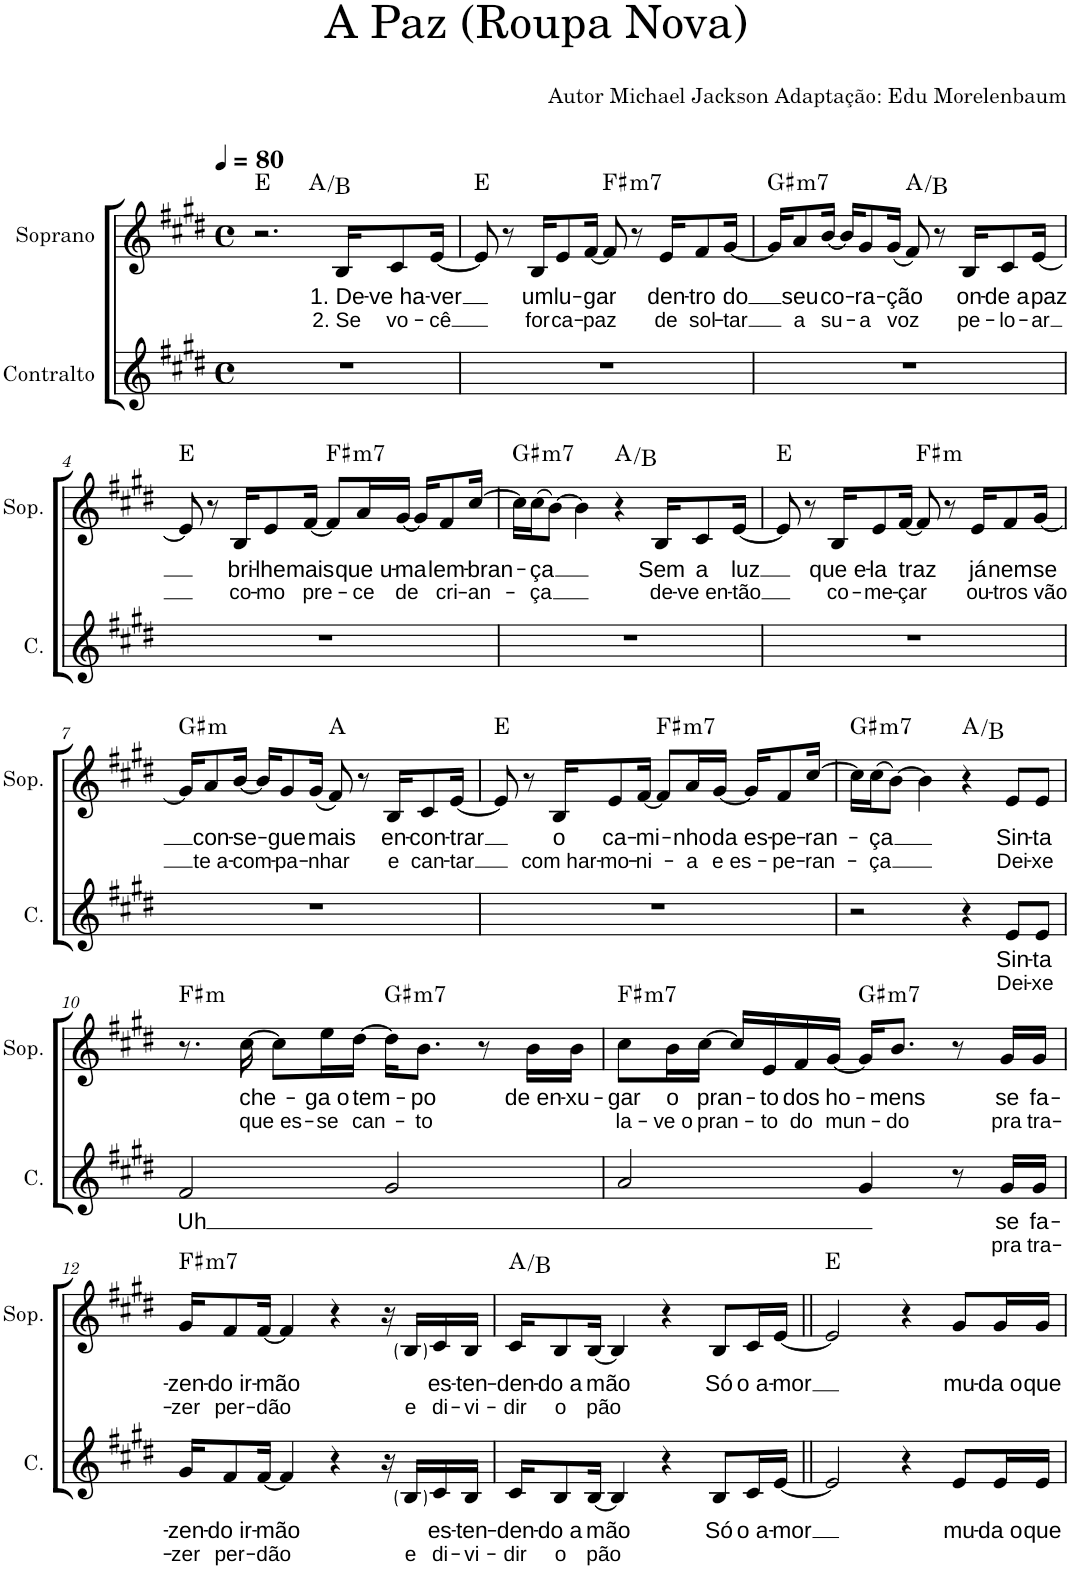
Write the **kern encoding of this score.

**kern	**text	**text	**kern	**text	**text	**harte
*part2	*part2	*part2	*part1	*part1	*part1	*part1
*staff2	*staff2	*staff2	*staff1	*staff1	*staff1	*
*I"Contralto	*	*	*I"Soprano	*	*	*
*I'C.	*	*	*I'Sop.	*	*	*
*clefG2	*	*	*clefG2	*	*	*
*k[f#c#g#d#]	*	*	*k[f#c#g#d#]	*	*	*
*M4/4	*	*	*M4/4	*	*	*
*met(c)	*	*	*met(c)	*	*	*
=1	=1	=1	=1	=1	=1	=1
*	*	*	*^	*	*	*
1r	.	.	2.r	2ryy	.	.	E:maj
.	.	.	.	2ryy	.	.	A:maj/2
!	!	!	!	!	!LO:LY:b	!LO:LY:b	!
.	.	.	16B/KL	.	1. De-	2. Se	.
!	!	!	!	!	!LO:LY:b	!LO:LY:b	!
.	.	.	8c#/	.	-ve ha-	vo-	.
!	!	!	!	!	!LO:LY:b	!LO:LY:b	!
.	.	.	[16e/Jk	.	-ver	-cê	.
*	*	*	*v	*v	*	*	*
=2	=2	=2	=2	=2	=2	=2
1r	.	.	8e/]	.	.	E:maj
.	.	.	8r	.	.	.
!	!	!	!	!LO:LY:b	!LO:LY:b	!
.	.	.	16B/KL	um	for	.
!	!	!	!	!LO:LY:b	!LO:LY:b	!
.	.	.	8e/	lu-	ca-	.
!	!	!	!	!LO:LY:b	!LO:LY:b	!
.	.	.	[16f#/Jk	-gar	-paz	.
!	!	!	!	!	!	!LO:H:kt=m7
.	.	.	8f#/]	.	.	F#:min7
.	.	.	8r	.	.	.
!	!	!	!	!LO:LY:b	!LO:LY:b	!
.	.	.	16e/KL	den-	de	.
!	!	!	!	!LO:LY:b	!LO:LY:b	!
.	.	.	8f#/	-tro	sol-	.
!	!	!	!	!LO:LY:b	!LO:LY:b	!
.	.	.	[16g#/Jk	do	-tar	.
=3	=3	=3	=3	=3	=3	=3
!	!	!	!	!	!	!LO:H:kt=m7
1r	.	.	16g#/KL]	.	.	G#:min7
!	!	!	!	!LO:LY:b	!LO:LY:b	!
.	.	.	8a/	seu	a	.
!	!	!	!	!LO:LY:b	!LO:LY:b	!
.	.	.	[16b/Jk	co-	su-	.
.	.	.	16b/KL]	.	.	.
!	!	!	!	!LO:LY:b	!LO:LY:b	!
.	.	.	8g#/	-ra-	-a	.
!	!	!	!	!LO:LY:b	!LO:LY:b	!
.	.	.	(16g#/Jk	-ção	voz	.
.	.	.	8f#/)	.	.	A:maj/2
.	.	.	8r	.	.	.
!	!	!	!	!LO:LY:b	!LO:LY:b	!
.	.	.	16B/KL	on-	pe-	.
!	!	!	!	!LO:LY:b	!LO:LY:b	!
.	.	.	8c#/	-de a	-lo-	.
!	!	!	!	!LO:LY:b	!LO:LY:b	!
.	.	.	[16e/Jk	paz	-ar	.
!!LO:LB:g=z
=4	=4	=4	=4	=4	=4	=4
1r	.	.	8e/]	.	.	E:maj
.	.	.	8r	.	.	.
!	!	!	!	!LO:LY:b	!LO:LY:b	!
.	.	.	16B/KL	bri-	co-	.
!	!	!	!	!LO:LY:b	!LO:LY:b	!
.	.	.	8e/	-lhe	-mo	.
!	!	!	!	!LO:LY:b	!LO:LY:b	!
.	.	.	[16f#/Jk	mais	pre-	.
!	!	!	!	!	!	!LO:H:kt=m7
.	.	.	8f#/L]	.	.	F#:min7
!	!	!	!	!LO:LY:b	!LO:LY:b	!
.	.	.	16a/L	que u-	-ce	.
!	!	!	!	!LO:LY:b	!LO:LY:b	!
.	.	.	[16g#/JJ	-ma	de	.
.	.	.	16g#/KL]	.	.	.
!	!	!	!	!LO:LY:b	!LO:LY:b	!
.	.	.	8f#/	lem-	cri-	.
!	!	!	!	!LO:LY:b	!LO:LY:b	!
.	.	.	[16cc#/Jk	-bran-	-an-	.
=5	=5	=5	=5	=5	=5	=5
!	!	!	!	!	!	!LO:H:kt=m7
1r	.	.	16cc#\LL]	.	.	G#:min7
!	!	!	!	!LO:LY:b	!LO:LY:b	!
.	.	.	(16cc#\J	-ça	-ça	.
.	.	.	[8b\J)	.	.	.
.	.	.	4b\]	.	.	.
.	.	.	4r	.	.	A:maj/2
!	!	!	!	!LO:LY:b	!LO:LY:b	!
.	.	.	16B/KL	Sem	de-	.
!	!	!	!	!LO:LY:b	!LO:LY:b	!
.	.	.	8c#/	a	-ve en-	.
!	!	!	!	!LO:LY:b	!LO:LY:b	!
.	.	.	[16e/Jk	luz	-tão	.
=6	=6	=6	=6	=6	=6	=6
1r	.	.	8e/]	.	.	E:maj
.	.	.	8r	.	.	.
!	!	!	!	!LO:LY:b	!LO:LY:b	!
.	.	.	16B/KL	que e-	co-	.
!	!	!	!	!LO:LY:b	!LO:LY:b	!
.	.	.	8e/	-la	-me-	.
!	!	!	!	!LO:LY:b	!LO:LY:b	!
.	.	.	[16f#/Jk	traz	-çar	.
!	!	!	!	!	!	!LO:H:kt=m
.	.	.	8f#/]	.	.	F#:min
.	.	.	8r	.	.	.
!	!	!	!	!LO:LY:b	!LO:LY:b	!
.	.	.	16e/KL	já	ou-	.
!	!	!	!	!LO:LY:b	!LO:LY:b	!
.	.	.	8f#/	nem	-tros	.
!	!	!	!	!LO:LY:b	!LO:LY:b	!
.	.	.	[16g#/Jk	se	vão	.
!!LO:LB:g=z
=7	=7	=7	=7	=7	=7	=7
!	!	!	!	!	!	!LO:H:kt=m
1r	.	.	16g#/KL]	.	.	G#:min
!	!	!	!	!LO:LY:b	!LO:LY:b	!
.	.	.	8a/	con-	te a-	.
!	!	!	!	!LO:LY:b	!LO:LY:b	!
.	.	.	[16b/Jk	-se-	-com-	.
.	.	.	16b/KL]	.	.	.
!	!	!	!	!LO:LY:b	!LO:LY:b	!
.	.	.	8g#/	-gue	-pa-	.
!	!	!	!	!LO:LY:b	!LO:LY:b	!
.	.	.	(16g#/Jk	mais	-nhar	.
.	.	.	8f#/)	.	.	A:maj
.	.	.	8r	.	.	.
!	!	!	!	!LO:LY:b	!LO:LY:b	!
.	.	.	16B/KL	en-	e	.
!	!	!	!	!LO:LY:b	!LO:LY:b	!
.	.	.	8c#/	-con-	can-	.
!	!	!	!	!LO:LY:b	!LO:LY:b	!
.	.	.	[16e/Jk	-trar	-tar	.
=8	=8	=8	=8	=8	=8	=8
1r	.	.	8e/]	.	.	E:maj
.	.	.	8r	.	.	.
!	!	!	!	!LO:LY:b	!LO:LY:b	!
.	.	.	16B/KL	o	com har-	.
!	!	!	!	!LO:LY:b	!LO:LY:b	!
.	.	.	8e/	ca-	-mo-	.
!	!	!	!	!LO:LY:b	!LO:LY:b	!
.	.	.	[16f#/Jk	-mi-	-ni-	.
!	!	!	!	!	!	!LO:H:kt=m7
.	.	.	8f#/L]	.	.	F#:min7
!	!	!	!	!LO:LY:b	!LO:LY:b	!
.	.	.	16a/L	-nho	-a	.
!	!	!	!	!LO:LY:b	!LO:LY:b	!
.	.	.	[16g#/JJ	da es-	e es-	.
.	.	.	16g#/KL]	.	.	.
!	!	!	!	!LO:LY:b	!LO:LY:b	!
.	.	.	8f#/	-pe-	-pe-	.
!	!	!	!	!LO:LY:b	!LO:LY:b	!
.	.	.	[16cc#/Jk	-ran-	-ran-	.
=9	=9	=9	=9	=9	=9	=9
!	!	!	!	!	!	!LO:H:kt=m7
2r	.	.	16cc#\LL]	.	.	G#:min7
!	!	!	!	!LO:LY:b	!LO:LY:b	!
.	.	.	(16cc#\J	-ça	-ça	.
.	.	.	[8b\J)	.	.	.
.	.	.	4b\]	.	.	.
4r	.	.	4r	.	.	A:maj/2
!	!LO:LY:b	!LO:LY:b	!	!LO:LY:b	!LO:LY:b	!
8e/L	Sin-	Dei-	8e/L	Sin-	Dei-	.
!	!LO:LY:b	!LO:LY:b	!	!LO:LY:b	!LO:LY:b	!
8e/J	-ta	-xe	8e/J	-ta	-xe	.
!!LO:LB:g=z
=10	=10	=10	=10	=10	=10	=10
!	!LO:LY:b	!	!	!	!	!LO:H:kt=m
2f#/	Uh	.	8.r	.	.	F#:min
!	!	!	!	!LO:LY:b	!LO:LY:b	!
.	.	.	[16cc#\	che-	que es-	.
.	.	.	8cc#\L]	.	.	.
!	!	!	!	!LO:LY:b	!LO:LY:b	!
.	.	.	16ee\L	-ga o	-se	.
!	!	!	!	!LO:LY:b	!LO:LY:b	!
.	.	.	[16dd#\JJ	tem-	can-	.
!	!	!	!	!	!	!LO:H:kt=m7
2g#/	.	.	16dd#\KL]	.	.	G#:min7
!	!	!	!	!LO:LY:b	!LO:LY:b	!
.	.	.	8.b\J	-po	-to	.
.	.	.	8r	.	.	.
!	!	!	!	!LO:LY:b	!	!
.	.	.	16b\LL	de en-	.	.
!	!	!	!	!LO:LY:b	!	!
.	.	.	16b\JJ	-xu-	.	.
=11	=11	=11	=11	=11	=11	=11
!	!	!	!	!LO:LY:b	!LO:LY:b	!LO:H:kt=m7
2a/	.	.	8cc#\L	-gar	la-	F#:min7
!	!	!	!	!LO:LY:b	!LO:LY:b	!
.	.	.	16b\L	o	-ve o	.
!	!	!	!	!LO:LY:b	!LO:LY:b	!
.	.	.	[16cc#\JJ	pran-	pran-	.
.	.	.	16cc#/LL]	.	.	.
!	!	!	!	!LO:LY:b	!LO:LY:b	!
.	.	.	16e/	-to	-to	.
!	!	!	!	!LO:LY:b	!LO:LY:b	!
.	.	.	16f#/	dos	do	.
!	!	!	!	!LO:LY:b	!LO:LY:b	!
.	.	.	[16g#/JJ	ho-	mun-	.
!	!	!	!	!	!	!LO:H:kt=m7
4g#/	.	.	16g#/KL]	.	.	G#:min7
!	!	!	!	!LO:LY:b	!LO:LY:b	!
.	.	.	8.b/J	-mens	-do	.
8r	.	.	8r	.	.	.
!	!LO:LY:b	!LO:LY:b	!	!LO:LY:b	!LO:LY:b	!
16g#/LL	se	pra	16g#/LL	se	pra	.
!	!LO:LY:b	!LO:LY:b	!	!LO:LY:b	!LO:LY:b	!
16g#/JJ	fa-	tra-	16g#/JJ	fa-	tra-	.
!!LO:LB:g=z
=12	=12	=12	=12	=12	=12	=12
!	!LO:LY:b	!LO:LY:b	!	!LO:LY:b	!LO:LY:b	!LO:H:kt=m7
16g#/KL	-zen-	-zer	16g#/KL	-zen-	-zer	F#:min7
!	!LO:LY:b	!LO:LY:b	!	!LO:LY:b	!LO:LY:b	!
8f#/	-do ir-	per-	8f#/	-do ir-	per-	.
!	!LO:LY:b	!LO:LY:b	!	!LO:LY:b	!LO:LY:b	!
[16f#/Jk	-mão	-dão	[16f#/Jk	-mão	-dão	.
4f#/]	.	.	4f#/]	.	.	.
4r	.	.	4r	.	.	.
16r	.	.	16r	.	.	.
!	!	!LO:LY:b	!	!	!LO:LY:b	!
16B/LL	.	e	16B/LL	.	e	.
!	!LO:LY:b	!LO:LY:b	!	!LO:LY:b	!LO:LY:b	!
16c#/	es-	di-	16c#/	es-	di-	.
!	!LO:LY:b	!LO:LY:b	!	!LO:LY:b	!LO:LY:b	!
16B/JJ	-ten-	-vi-	16B/JJ	-ten-	-vi-	.
=13	=13	=13	=13	=13	=13	=13
!	!LO:LY:b	!LO:LY:b	!	!LO:LY:b	!LO:LY:b	!
16c#/KL	-den-	-dir	16c#/KL	-den-	-dir	A:maj/2
!	!LO:LY:b	!LO:LY:b	!	!LO:LY:b	!LO:LY:b	!
8B/	-do a	o	8B/	-do a	o	.
!	!LO:LY:b	!LO:LY:b	!	!LO:LY:b	!LO:LY:b	!
[16B/Jk	mão	pão	[16B/Jk	mão	pão	.
4B/]	.	.	4B/]	.	.	.
4r	.	.	4r	.	.	.
!	!LO:LY:b	!	!	!LO:LY:b	!	!
8B/L	Só	.	8B/L	Só	.	.
!	!LO:LY:b	!	!	!LO:LY:b	!	!
16c#/L	o a-	.	16c#/L	o a-	.	.
!	!LO:LY:b	!	!	!LO:LY:b	!	!
[16e/JJ	-mor	.	[16e/JJ	-mor	.	.
=14||	=14||	=14||	=14||	=14||	=14||	=14||
2e/]	.	.	2e/]	.	.	E:maj
4r	.	.	4r	.	.	.
!	!LO:LY:b	!	!	!LO:LY:b	!	!
8e/L	mu-	.	8g#/L	mu-	.	.
!	!LO:LY:b	!	!	!LO:LY:b	!	!
16e/L	-da o	.	16g#/L	-da o	.	.
!	!LO:LY:b	!	!	!LO:LY:b	!	!
16e/JJ	que	.	16g#/JJ	que	.	.
=	=	=	=	=	=	=
*-	*-	*-	*-	*-	*-	*-
